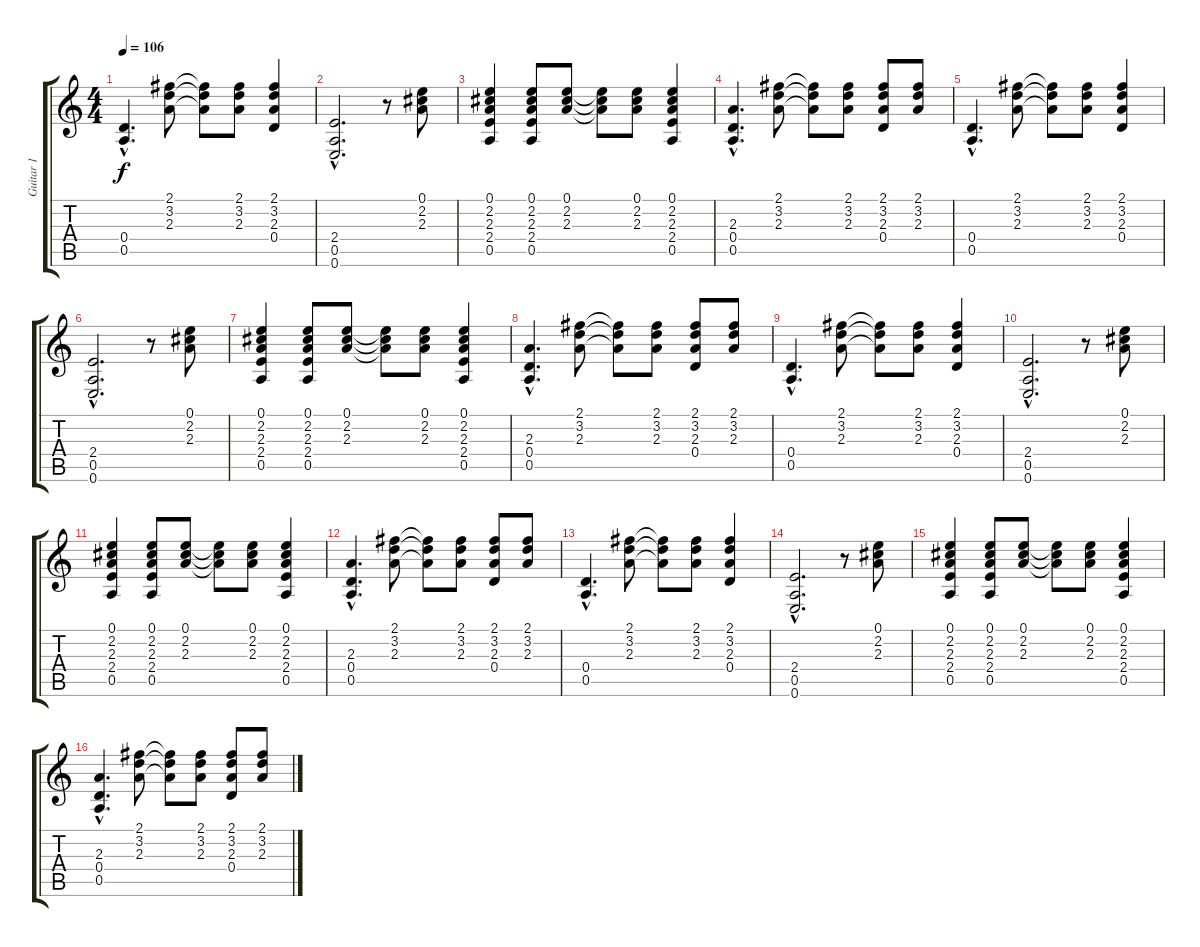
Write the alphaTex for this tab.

\track ("Guitar 1" "Guitar 1") {instrument acousticguitarsteel}
\staff {score tabs}
\tuning (E4 B3 G3 D3 A2 E2) {hide}
\ts (4 4)
\tempo 106
\clef g2
\ks c
(0.4{hac} 0.5{hac}).4{d dy f} (2.1 3.2 2.3).8 (2.1{t} 3.2{t} 2.3{t}).8 (2.1 3.2 2.3).8 (2.1 3.2 2.3 0.4).4 |
(2.4{hac} 0.5{hac} 0.6{hac}).2{d} r.8 (0.1 2.2 2.3).8 |
(0.1 2.2 2.3 2.4 0.5).4 (0.1 2.2 2.3 2.4 0.5).8 (0.1 2.2 2.3).8 (0.1{t} 2.2{t} 2.3{t}).8 (0.1 2.2 2.3).8 (0.1 2.2 2.3 2.4 0.5).4 |
(2.3{hac} 0.4{hac} 0.5{hac}).4{d} (2.1 3.2 2.3).8 (2.1{t} 3.2{t} 2.3{t}).8 (2.1 3.2 2.3).8 (2.1 3.2 2.3 0.4).8 (2.1 3.2 2.3).8 |
(0.4{hac} 0.5{hac}).4{d} (2.1 3.2 2.3).8 (2.1{t} 3.2{t} 2.3{t}).8 (2.1 3.2 2.3).8 (2.1 3.2 2.3 0.4).4 |
(2.4{hac} 0.5{hac} 0.6{hac}).2{d} r.8 (0.1 2.2 2.3).8 |
(0.1 2.2 2.3 2.4 0.5).4 (0.1 2.2 2.3 2.4 0.5).8 (0.1 2.2 2.3).8 (0.1{t} 2.2{t} 2.3{t}).8 (0.1 2.2 2.3).8 (0.1 2.2 2.3 2.4 0.5).4 |
(2.3{hac} 0.4{hac} 0.5{hac}).4{d} (2.1 3.2 2.3).8 (2.1{t} 3.2{t} 2.3{t}).8 (2.1 3.2 2.3).8 (2.1 3.2 2.3 0.4).8 (2.1 3.2 2.3).8 |
(0.4{hac} 0.5{hac}).4{d} (2.1 3.2 2.3).8 (2.1{t} 3.2{t} 2.3{t}).8 (2.1 3.2 2.3).8 (2.1 3.2 2.3 0.4).4 |
(2.4{hac} 0.5{hac} 0.6{hac}).2{d} r.8 (0.1 2.2 2.3).8 |
(0.1 2.2 2.3 2.4 0.5).4 (0.1 2.2 2.3 2.4 0.5).8 (0.1 2.2 2.3).8 (0.1{t} 2.2{t} 2.3{t}).8 (0.1 2.2 2.3).8 (0.1 2.2 2.3 2.4 0.5).4 |
(2.3{hac} 0.4{hac} 0.5{hac}).4{d} (2.1 3.2 2.3).8 (2.1{t} 3.2{t} 2.3{t}).8 (2.1 3.2 2.3).8 (2.1 3.2 2.3 0.4).8 (2.1 3.2 2.3).8 |
(0.4{hac} 0.5{hac}).4{d} (2.1 3.2 2.3).8 (2.1{t} 3.2{t} 2.3{t}).8 (2.1 3.2 2.3).8 (2.1 3.2 2.3 0.4).4 |
(2.4{hac} 0.5{hac} 0.6{hac}).2{d} r.8 (0.1 2.2 2.3).8 |
(0.1 2.2 2.3 2.4 0.5).4 (0.1 2.2 2.3 2.4 0.5).8 (0.1 2.2 2.3).8 (0.1{t} 2.2{t} 2.3{t}).8 (0.1 2.2 2.3).8 (0.1 2.2 2.3 2.4 0.5).4 |
(2.3{hac} 0.4{hac} 0.5{hac}).4{d} (2.1 3.2 2.3).8 (2.1{t} 3.2{t} 2.3{t}).8 (2.1 3.2 2.3).8 (2.1 3.2 2.3 0.4).8 (2.1 3.2 2.3).8
